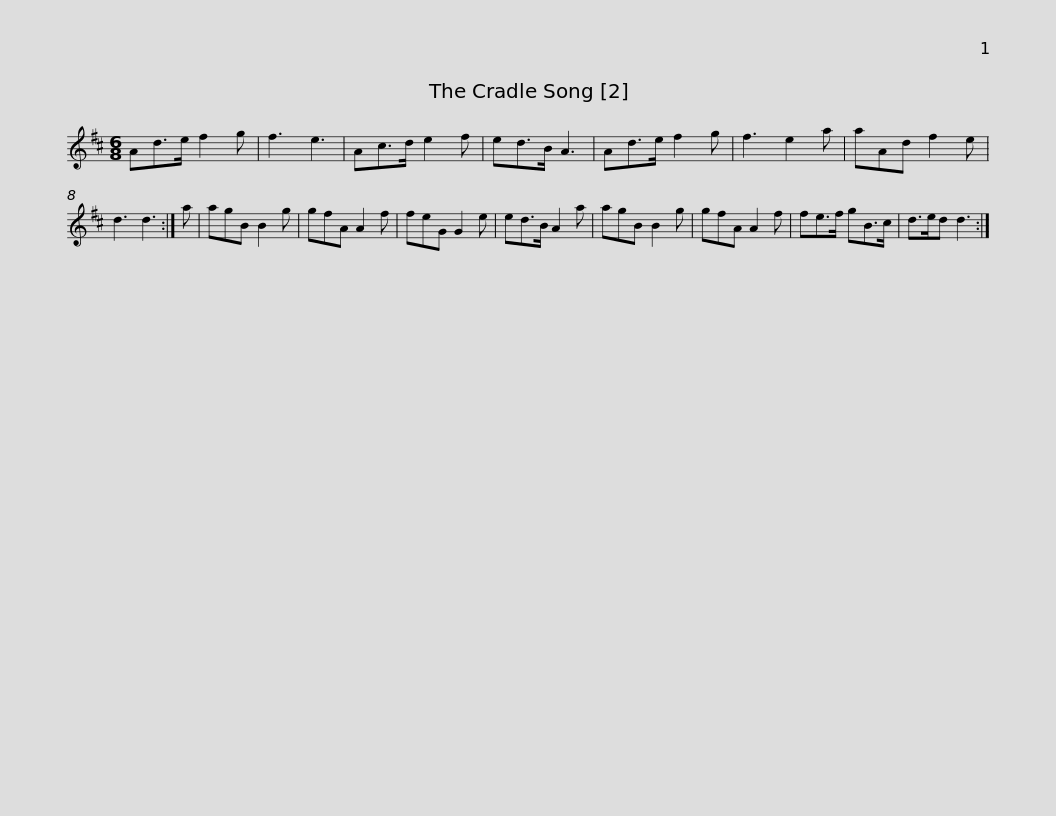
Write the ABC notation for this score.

X:1
L:1/8
M:6/8
I:linebreak $
K:D
V:1 treble
V:1
 Ad>e f2 g | f3 e3 | Ac>d e2 f | ed>B A3 | Ad>e f2 g | %5
 f3 e2 a | aAd f2 e | d3 d3 :| a |$ agB B2 g | %10
 gfA A2 f | feG G2 e | ed>B A2 a | agB B2 g | gfA A2 f | %15
 fe>f gB>c | d>ed d3 :| %17
